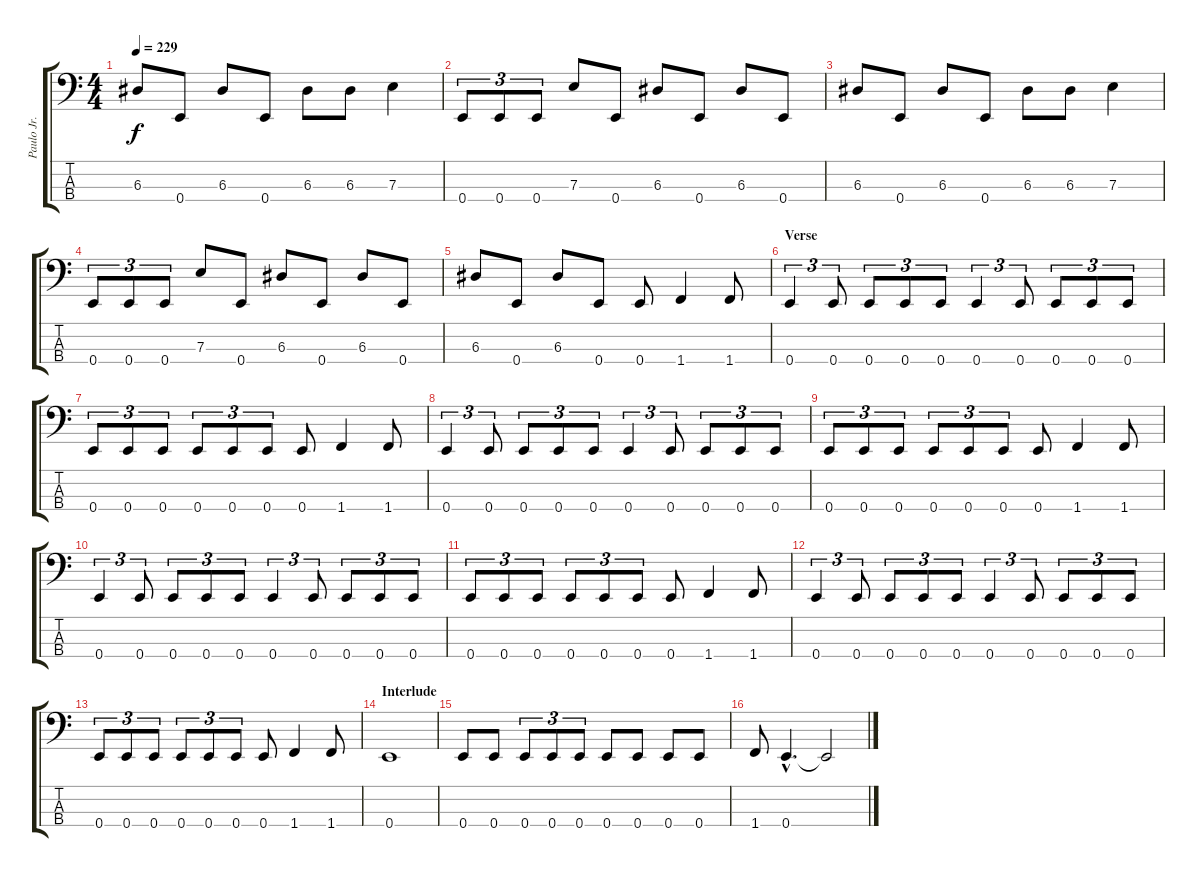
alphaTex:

\track ("Paulo Jr." "Paulo Jr.") {instrument electricbasspick}
\staff {score tabs}
\tuning (G2 D2 A1 E1) {hide}
\ts (4 4)
\tempo 229
\clef f4
\ks c
6.3.8{dy f} 0.4.8 6.3.8 0.4.8 6.3.8 6.3.8 7.3.4 |
0.4.8{tu (3 2)} 0.4.8{tu (3 2)} 0.4.8{tu (3 2)} 7.3.8 0.4.8 6.3.8 0.4.8 6.3.8 0.4.8 |
6.3.8 0.4.8 6.3.8 0.4.8 6.3.8 6.3.8 7.3.4 |
0.4.8{tu (3 2)} 0.4.8{tu (3 2)} 0.4.8{tu (3 2)} 7.3.8 0.4.8 6.3.8 0.4.8 6.3.8 0.4.8 |
6.3.8 0.4.8 6.3.8 0.4.8 0.4.8 1.4.4 1.4.8 |
\section ("" "Verse ")
0.4.4{tu (3 2)} 0.4.8{tu (3 2)} 0.4.8{tu (3 2)} 0.4.8{tu (3 2)} 0.4.8{tu (3 2)} 0.4.4{tu (3 2)} 0.4.8{tu (3 2)} 0.4.8{tu (3 2)} 0.4.8{tu (3 2)} 0.4.8{tu (3 2)} |
0.4.8{tu (3 2)} 0.4.8{tu (3 2)} 0.4.8{tu (3 2)} 0.4.8{tu (3 2)} 0.4.8{tu (3 2)} 0.4.8{tu (3 2)} 0.4.8 1.4.4 1.4.8 |
0.4.4{tu (3 2)} 0.4.8{tu (3 2)} 0.4.8{tu (3 2)} 0.4.8{tu (3 2)} 0.4.8{tu (3 2)} 0.4.4{tu (3 2)} 0.4.8{tu (3 2)} 0.4.8{tu (3 2)} 0.4.8{tu (3 2)} 0.4.8{tu (3 2)} |
0.4.8{tu (3 2)} 0.4.8{tu (3 2)} 0.4.8{tu (3 2)} 0.4.8{tu (3 2)} 0.4.8{tu (3 2)} 0.4.8{tu (3 2)} 0.4.8 1.4.4 1.4.8 |
0.4.4{tu (3 2)} 0.4.8{tu (3 2)} 0.4.8{tu (3 2)} 0.4.8{tu (3 2)} 0.4.8{tu (3 2)} 0.4.4{tu (3 2)} 0.4.8{tu (3 2)} 0.4.8{tu (3 2)} 0.4.8{tu (3 2)} 0.4.8{tu (3 2)} |
0.4.8{tu (3 2)} 0.4.8{tu (3 2)} 0.4.8{tu (3 2)} 0.4.8{tu (3 2)} 0.4.8{tu (3 2)} 0.4.8{tu (3 2)} 0.4.8 1.4.4 1.4.8 |
0.4.4{tu (3 2)} 0.4.8{tu (3 2)} 0.4.8{tu (3 2)} 0.4.8{tu (3 2)} 0.4.8{tu (3 2)} 0.4.4{tu (3 2)} 0.4.8{tu (3 2)} 0.4.8{tu (3 2)} 0.4.8{tu (3 2)} 0.4.8{tu (3 2)} |
0.4.8{tu (3 2)} 0.4.8{tu (3 2)} 0.4.8{tu (3 2)} 0.4.8{tu (3 2)} 0.4.8{tu (3 2)} 0.4.8{tu (3 2)} 0.4.8 1.4.4 1.4.8 |
\section ("" "Interlude")
0.4.1 |
0.4.8 0.4.8 0.4.8{tu (3 2)} 0.4.8{tu (3 2)} 0.4.8{tu (3 2)} 0.4.8 0.4.8 0.4.8 0.4.8 |
1.4.8 0.4{hac}.4{d} 0.4{t}.2
